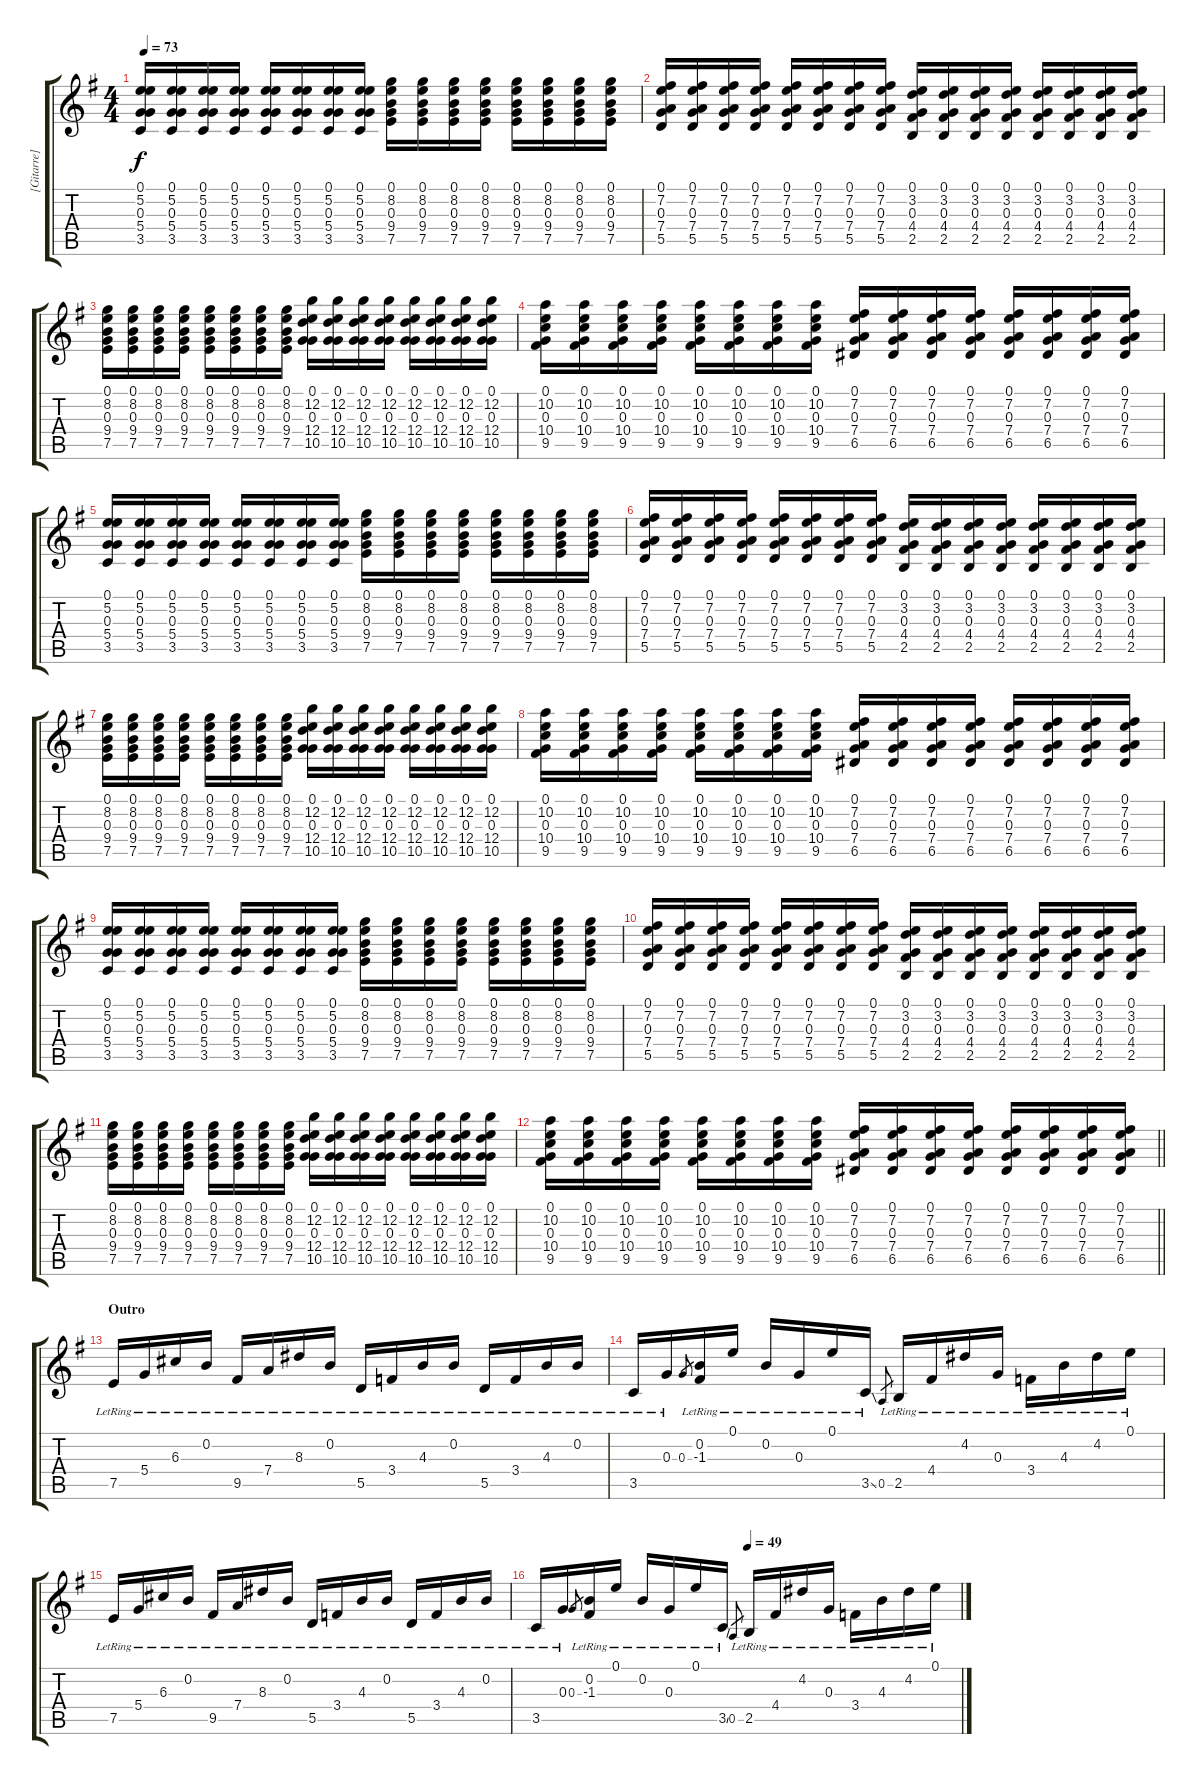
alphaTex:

\track ("[Gitarre]" "[Gitarre]") {instrument electricguitarclean}
\staff {score tabs}
\tuning (E4 B3 G3 D3 A2 E2) {hide}
\ts (4 4)
\tempo 73
\clef g2
\ks eminor
(0.1 5.2 0.3 5.4 3.5).16{dy f} (0.1 5.2 0.3 5.4 3.5).16 (0.1 5.2 0.3 5.4 3.5).16 (0.1 5.2 0.3 5.4 3.5).16 (0.1 5.2 0.3 5.4 3.5).16 (0.1 5.2 0.3 5.4 3.5).16 (0.1 5.2 0.3 5.4 3.5).16 (0.1 5.2 0.3 5.4 3.5).16 (0.1 8.2 0.3 9.4 7.5).16 (0.1 8.2 0.3 9.4 7.5).16 (0.1 8.2 0.3 9.4 7.5).16 (0.1 8.2 0.3 9.4 7.5).16 (0.1 8.2 0.3 9.4 7.5).16 (0.1 8.2 0.3 9.4 7.5).16 (0.1 8.2 0.3 9.4 7.5).16 (0.1 8.2 0.3 9.4 7.5).16 |
(0.1 7.2 0.3 7.4 5.5).16 (0.1 7.2 0.3 7.4 5.5).16 (0.1 7.2 0.3 7.4 5.5).16 (0.1 7.2 0.3 7.4 5.5).16 (0.1 7.2 0.3 7.4 5.5).16 (0.1 7.2 0.3 7.4 5.5).16 (0.1 7.2 0.3 7.4 5.5).16 (0.1 7.2 0.3 7.4 5.5).16 (0.1 3.2 0.3 4.4 2.5).16 (0.1 3.2 0.3 4.4 2.5).16 (0.1 3.2 0.3 4.4 2.5).16 (0.1 3.2 0.3 4.4 2.5).16 (0.1 3.2 0.3 4.4 2.5).16 (0.1 3.2 0.3 4.4 2.5).16 (0.1 3.2 0.3 4.4 2.5).16 (0.1 3.2 0.3 4.4 2.5).16 |
(0.1 8.2 0.3 9.4 7.5).16 (0.1 8.2 0.3 9.4 7.5).16 (0.1 8.2 0.3 9.4 7.5).16 (0.1 8.2 0.3 9.4 7.5).16 (0.1 8.2 0.3 9.4 7.5).16 (0.1 8.2 0.3 9.4 7.5).16 (0.1 8.2 0.3 9.4 7.5).16 (0.1 8.2 0.3 9.4 7.5).16 (0.1 12.2 0.3 12.4 10.5).16 (0.1 12.2 0.3 12.4 10.5).16 (0.1 12.2 0.3 12.4 10.5).16 (0.1 12.2 0.3 12.4 10.5).16 (0.1 12.2 0.3 12.4 10.5).16 (0.1 12.2 0.3 12.4 10.5).16 (0.1 12.2 0.3 12.4 10.5).16 (0.1 12.2 0.3 12.4 10.5).16 |
(0.1 10.2 0.3 10.4 9.5).16 (0.1 10.2 0.3 10.4 9.5).16 (0.1 10.2 0.3 10.4 9.5).16 (0.1 10.2 0.3 10.4 9.5).16 (0.1 10.2 0.3 10.4 9.5).16 (0.1 10.2 0.3 10.4 9.5).16 (0.1 10.2 0.3 10.4 9.5).16 (0.1 10.2 0.3 10.4 9.5).16 (0.1 7.2 0.3 7.4 6.5).16 (0.1 7.2 0.3 7.4 6.5).16 (0.1 7.2 0.3 7.4 6.5).16 (0.1 7.2 0.3 7.4 6.5).16 (0.1 7.2 0.3 7.4 6.5).16 (0.1 7.2 0.3 7.4 6.5).16 (0.1 7.2 0.3 7.4 6.5).16 (0.1 7.2 0.3 7.4 6.5).16 |
(0.1 5.2 0.3 5.4 3.5).16{instrument overdrivenguitar} (0.1 5.2 0.3 5.4 3.5).16 (0.1 5.2 0.3 5.4 3.5).16 (0.1 5.2 0.3 5.4 3.5).16 (0.1 5.2 0.3 5.4 3.5).16 (0.1 5.2 0.3 5.4 3.5).16 (0.1 5.2 0.3 5.4 3.5).16 (0.1 5.2 0.3 5.4 3.5).16 (0.1 8.2 0.3 9.4 7.5).16 (0.1 8.2 0.3 9.4 7.5).16 (0.1 8.2 0.3 9.4 7.5).16 (0.1 8.2 0.3 9.4 7.5).16 (0.1 8.2 0.3 9.4 7.5).16 (0.1 8.2 0.3 9.4 7.5).16 (0.1 8.2 0.3 9.4 7.5).16 (0.1 8.2 0.3 9.4 7.5).16 |
(0.1 7.2 0.3 7.4 5.5).16 (0.1 7.2 0.3 7.4 5.5).16 (0.1 7.2 0.3 7.4 5.5).16 (0.1 7.2 0.3 7.4 5.5).16 (0.1 7.2 0.3 7.4 5.5).16 (0.1 7.2 0.3 7.4 5.5).16 (0.1 7.2 0.3 7.4 5.5).16 (0.1 7.2 0.3 7.4 5.5).16 (0.1 3.2 0.3 4.4 2.5).16 (0.1 3.2 0.3 4.4 2.5).16 (0.1 3.2 0.3 4.4 2.5).16 (0.1 3.2 0.3 4.4 2.5).16 (0.1 3.2 0.3 4.4 2.5).16 (0.1 3.2 0.3 4.4 2.5).16 (0.1 3.2 0.3 4.4 2.5).16 (0.1 3.2 0.3 4.4 2.5).16 |
(0.1 8.2 0.3 9.4 7.5).16 (0.1 8.2 0.3 9.4 7.5).16 (0.1 8.2 0.3 9.4 7.5).16 (0.1 8.2 0.3 9.4 7.5).16 (0.1 8.2 0.3 9.4 7.5).16 (0.1 8.2 0.3 9.4 7.5).16 (0.1 8.2 0.3 9.4 7.5).16 (0.1 8.2 0.3 9.4 7.5).16 (0.1 12.2 0.3 12.4 10.5).16 (0.1 12.2 0.3 12.4 10.5).16 (0.1 12.2 0.3 12.4 10.5).16 (0.1 12.2 0.3 12.4 10.5).16 (0.1 12.2 0.3 12.4 10.5).16 (0.1 12.2 0.3 12.4 10.5).16 (0.1 12.2 0.3 12.4 10.5).16 (0.1 12.2 0.3 12.4 10.5).16 |
(0.1 10.2 0.3 10.4 9.5).16 (0.1 10.2 0.3 10.4 9.5).16 (0.1 10.2 0.3 10.4 9.5).16 (0.1 10.2 0.3 10.4 9.5).16 (0.1 10.2 0.3 10.4 9.5).16 (0.1 10.2 0.3 10.4 9.5).16 (0.1 10.2 0.3 10.4 9.5).16 (0.1 10.2 0.3 10.4 9.5).16 (0.1 7.2 0.3 7.4 6.5).16 (0.1 7.2 0.3 7.4 6.5).16 (0.1 7.2 0.3 7.4 6.5).16 (0.1 7.2 0.3 7.4 6.5).16 (0.1 7.2 0.3 7.4 6.5).16 (0.1 7.2 0.3 7.4 6.5).16 (0.1 7.2 0.3 7.4 6.5).16 (0.1 7.2 0.3 7.4 6.5).16 |
(0.1 5.2 0.3 5.4 3.5).16 (0.1 5.2 0.3 5.4 3.5).16 (0.1 5.2 0.3 5.4 3.5).16 (0.1 5.2 0.3 5.4 3.5).16 (0.1 5.2 0.3 5.4 3.5).16 (0.1 5.2 0.3 5.4 3.5).16 (0.1 5.2 0.3 5.4 3.5).16 (0.1 5.2 0.3 5.4 3.5).16 (0.1 8.2 0.3 9.4 7.5).16 (0.1 8.2 0.3 9.4 7.5).16 (0.1 8.2 0.3 9.4 7.5).16 (0.1 8.2 0.3 9.4 7.5).16 (0.1 8.2 0.3 9.4 7.5).16 (0.1 8.2 0.3 9.4 7.5).16 (0.1 8.2 0.3 9.4 7.5).16 (0.1 8.2 0.3 9.4 7.5).16 |
(0.1 7.2 0.3 7.4 5.5).16 (0.1 7.2 0.3 7.4 5.5).16 (0.1 7.2 0.3 7.4 5.5).16 (0.1 7.2 0.3 7.4 5.5).16 (0.1 7.2 0.3 7.4 5.5).16 (0.1 7.2 0.3 7.4 5.5).16 (0.1 7.2 0.3 7.4 5.5).16 (0.1 7.2 0.3 7.4 5.5).16 (0.1 3.2 0.3 4.4 2.5).16 (0.1 3.2 0.3 4.4 2.5).16 (0.1 3.2 0.3 4.4 2.5).16 (0.1 3.2 0.3 4.4 2.5).16 (0.1 3.2 0.3 4.4 2.5).16 (0.1 3.2 0.3 4.4 2.5).16 (0.1 3.2 0.3 4.4 2.5).16 (0.1 3.2 0.3 4.4 2.5).16 |
(0.1 8.2 0.3 9.4 7.5).16 (0.1 8.2 0.3 9.4 7.5).16 (0.1 8.2 0.3 9.4 7.5).16 (0.1 8.2 0.3 9.4 7.5).16 (0.1 8.2 0.3 9.4 7.5).16 (0.1 8.2 0.3 9.4 7.5).16 (0.1 8.2 0.3 9.4 7.5).16 (0.1 8.2 0.3 9.4 7.5).16 (0.1 12.2 0.3 12.4 10.5).16 (0.1 12.2 0.3 12.4 10.5).16 (0.1 12.2 0.3 12.4 10.5).16 (0.1 12.2 0.3 12.4 10.5).16 (0.1 12.2 0.3 12.4 10.5).16 (0.1 12.2 0.3 12.4 10.5).16 (0.1 12.2 0.3 12.4 10.5).16 (0.1 12.2 0.3 12.4 10.5).16 |
\barLineRight lightlight
(0.1 10.2 0.3 10.4 9.5).16 (0.1 10.2 0.3 10.4 9.5).16 (0.1 10.2 0.3 10.4 9.5).16 (0.1 10.2 0.3 10.4 9.5).16 (0.1 10.2 0.3 10.4 9.5).16 (0.1 10.2 0.3 10.4 9.5).16 (0.1 10.2 0.3 10.4 9.5).16 (0.1 10.2 0.3 10.4 9.5).16 (0.1 7.2 0.3 7.4 6.5).16 (0.1 7.2 0.3 7.4 6.5).16 (0.1 7.2 0.3 7.4 6.5).16 (0.1 7.2 0.3 7.4 6.5).16 (0.1 7.2 0.3 7.4 6.5).16 (0.1 7.2 0.3 7.4 6.5).16 (0.1 7.2 0.3 7.4 6.5).16 (0.1 7.2 0.3 7.4 6.5).16 |
\section ("" "Outro")
7.5{lr}.16{balance 8 instrument electricguitarclean} 5.4{lr}.16 6.3{lr}.16 0.2{lr}.16 9.5{lr}.16 7.4{lr}.16 8.3{lr}.16 0.2{lr}.16 5.5{lr}.16 3.4{lr}.16 4.3{lr}.16 0.2{lr}.16 5.5{lr}.16 3.4{lr}.16 4.3{lr}.16 0.2{lr}.16 |
3.5{lr}.16 0.3{lr}.16 0.3.8{gr} (0.2{lr} -1.3).16 0.1{lr}.16 0.2{lr}.16 0.3{lr}.16 0.1{lr}.16 3.5{ss lr}.16 0.5.8{gr} 2.5{lr}.16 4.4{lr}.16 4.2{lr}.16 0.3{lr}.16 3.4{lr}.16 4.3{lr}.16 4.2{lr}.16 0.1{lr}.16 |
7.5{lr}.16 5.4{lr}.16 6.3{lr}.16 0.2{lr}.16 9.5{lr}.16 7.4{lr}.16 8.3{lr}.16 0.2{lr}.16 5.5{lr}.16 3.4{lr}.16 4.3{lr}.16 0.2{lr}.16 5.5{lr}.16 3.4{lr}.16 4.3{lr}.16 0.2{lr}.16 |
\tempo (49 0.5)
3.5{lr}.16 0.3{lr}.16 0.3.8{gr} (0.2{lr} -1.3).16 0.1{lr}.16 0.2{lr}.16 0.3{lr}.16 0.1{lr}.16 3.5{ss lr}.16 0.5.8{gr} 2.5{lr}.16 4.4{lr}.16 4.2{lr}.16 0.3{lr}.16 3.4{lr}.16 4.3{lr}.16 4.2{lr}.16 0.1{lr}.16
